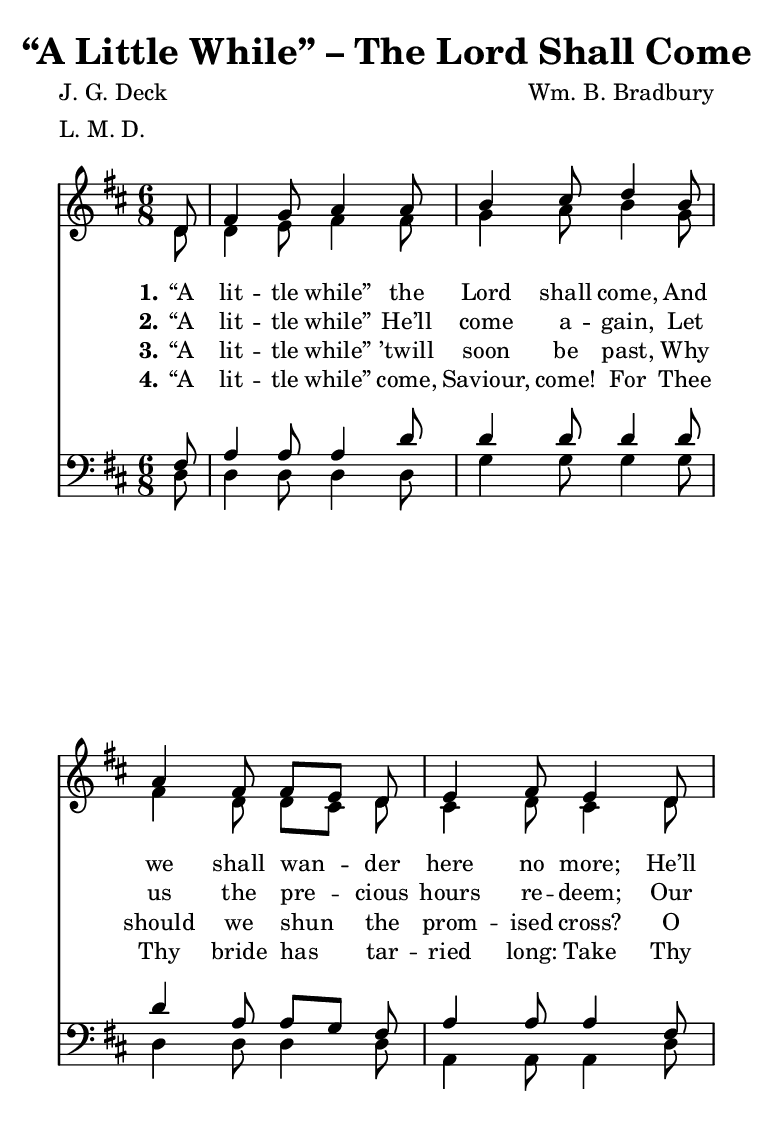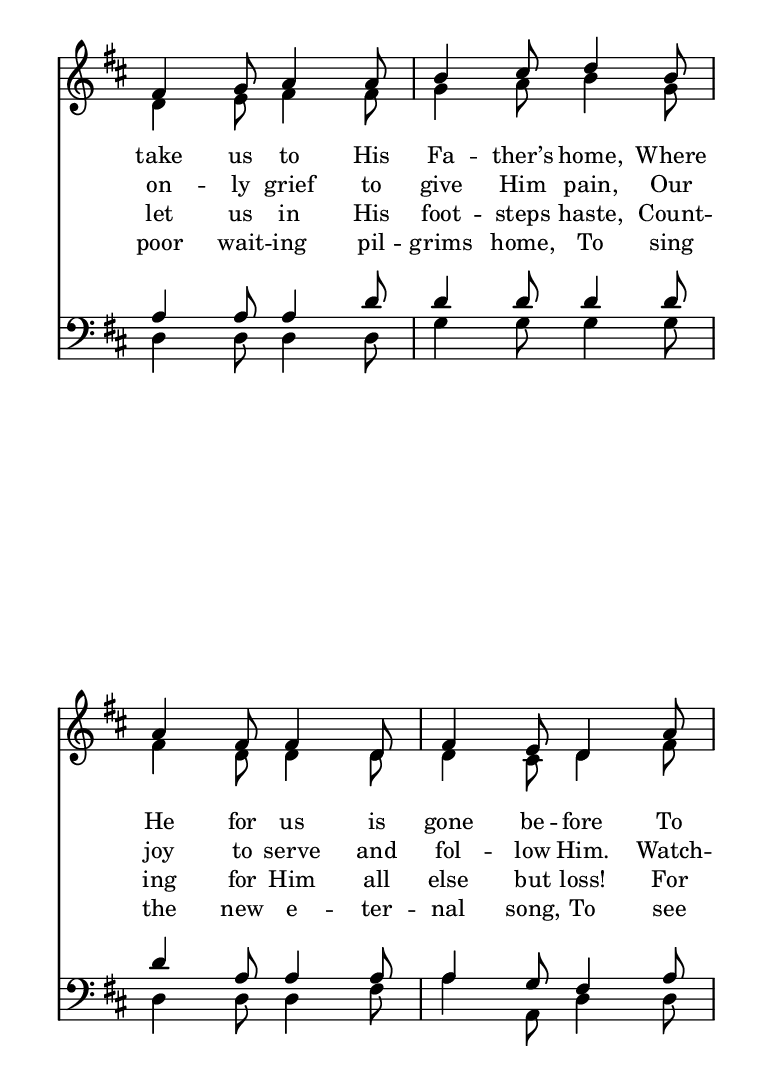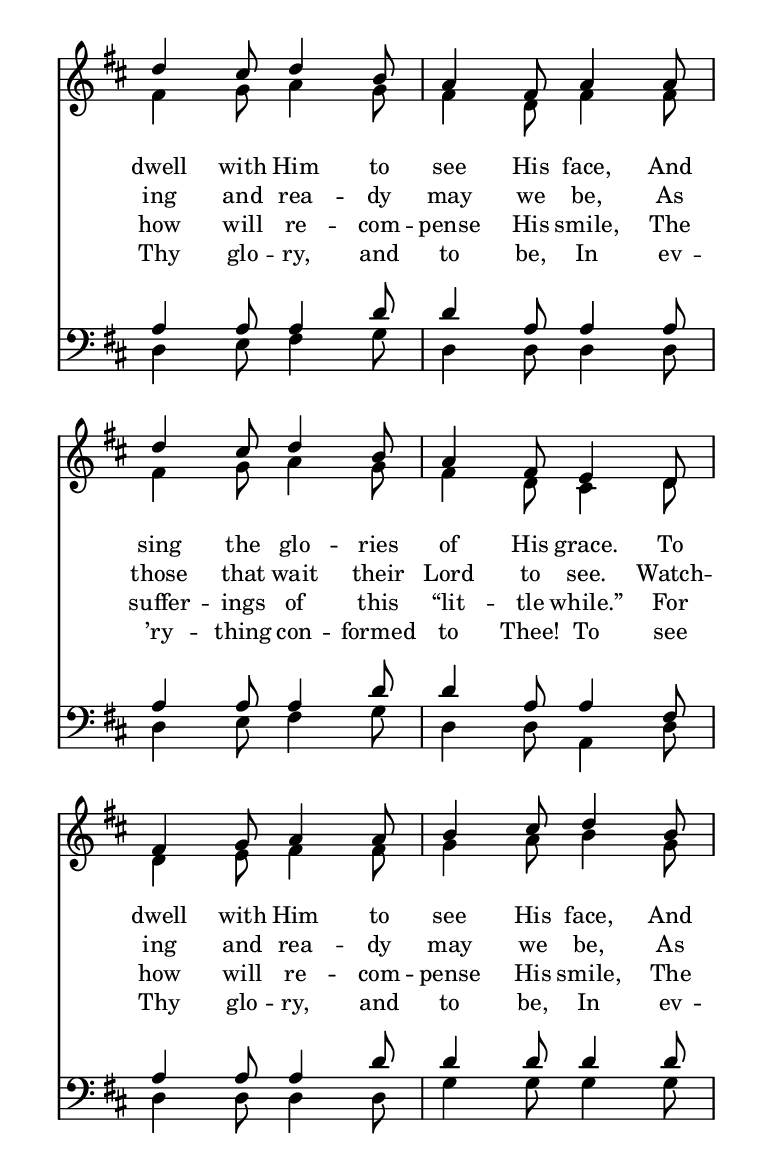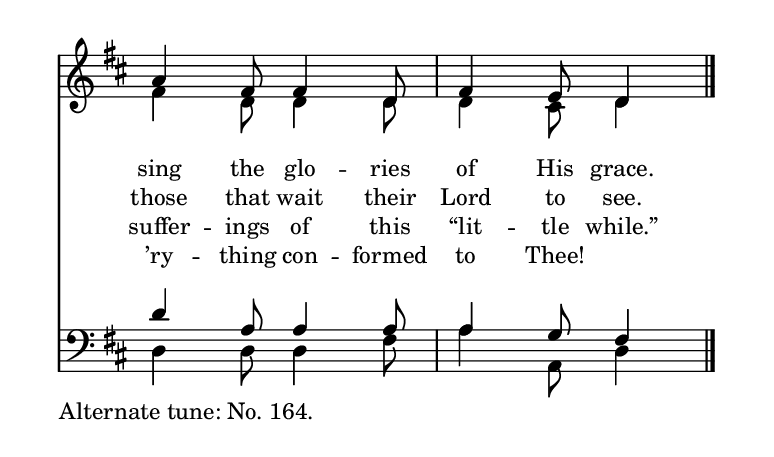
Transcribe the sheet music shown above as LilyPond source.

\include "common/global.ily"
\paper {
  \include "common/paper.ily"
  ragged-last-bottom = ##t
  page-count = #(cond (is-eogsized 2) (#t #f))
}

\header{
  hymnnumber = "144"
  title = "“A Little While” – The Lord Shall Come"
  tunename = "Sweet Hour of Prayer"
  meter = "L. M. D."
  poet = "J. G. Deck"
  composer = "Wm. B. Bradbury"
  %copyright = ""
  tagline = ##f
}

% for fermata in MIDI
ta = { \tempo 4=60 }
tb = { \tempo 4=30 }

patternAA = { c8 c4 }
patternAB = { c8 | c4 c8 c8[ c8] c8 | c4 c8 c4 }

global = {
  \include "common/overrides.ily"
  \override Staff.TimeSignature.style = #'()
  \time 6/8
  \override Score.MetronomeMark.transparent = ##t % hide all fermata changes too
  \ta
  \key d \major
  \partial 8
  \autoBeamOff
}

notesSoprano = {
\global
\relative c' {

  \changePitch \patternAA { d | fis g a a | b cis d }
  \changePitch \patternAB { b | a fis fis e d | e fis e }
  \changePitch \patternAA { d | fis g a a | b cis d } % same as line 1
  \changePitch \patternAA { b | a fis fis d | fis e d }

  \changePitch \patternAA { a' | d cis d b | a fis a }
  \changePitch \patternAA { a  | d cis d b | a fis e }
  \changePitch \patternAA { d | fis g a a | b cis d } % same as lines 1,3
  \changePitch \patternAA { b | a fis fis d | fis e d } % same as line 4

  \bar "|."

}
}

notesAlto = {
\global
\relative e' {

  \changePitch \patternAA { d | d e fis fis | g a b }
  \changePitch \patternAB { g | fis d d cis d | cis d cis }
  \changePitch \patternAA { d | d e fis fis | g a b }
  \changePitch \patternAA { g | fis d d d | d cis d }

  \changePitch \patternAA { fis | fis g a g | fis d fis }
  \changePitch \patternAA { fis | fis g a g | fis d cis }
  \changePitch \patternAA { d | d e fis fis | g a b }
  \changePitch \patternAA { g | fis d d d | d cis d }

}
}

notesTenor = {
\global
\relative a {

  \changePitch \patternAA { fis | a a a d | d d d }
  \changePitch \patternAB { d | d a a g fis | a a a }
  \changePitch \patternAA { fis | a a a d | d d d }
  \changePitch \patternAA { d | d a a a | a g fis }

  \changePitch \patternAA { a | a a a d | d a a }
  \changePitch \patternAA { a | a a a d | d a a }
  \changePitch \patternAA { fis | a a a d | d d d }
  \changePitch \patternAA { d | d a a a | a g fis }

}
}

notesBass = {
\global
\relative f {

  \changePitch \patternAA { d | d d d d | g g g }
  \changePitch \patternAA { g | d d d d | a a a }
  \changePitch \patternAA { d | d d d d | g g g }
  \changePitch \patternAA { g | d d d fis | a a, d }

  \changePitch \patternAA { d | d e fis g | d d d }
  \changePitch \patternAA { d | d e fis g | d d a }
  \changePitch \patternAA { d | d d d d | g g g }
  \changePitch \patternAA { g | d d d fis | a a, d }

}
}

wordsA = \lyricmode {
\set stanza = "1."

“A lit -- tle while” the Lord shall come,
And we shall wan -- der here no more;
He’ll take us to His Fa -- ther’s home,
Where He for us is gone be -- fore
To dwell with Him to see His face,
And sing the glo -- ries of His grace.
To dwell with Him to see His face,
And sing the glo -- ries of His grace.

}

wordsB = \lyricmode {
\set stanza = "2."

“A lit -- tle while” He’ll come a -- gain,
Let us the pre -- cious hours re -- deem;
Our on -- ly grief to give Him pain,
Our joy to serve and fol -- low Him.
Watch -- ing and rea -- dy may we be,
As those that wait their Lord to see.
Watch -- ing and rea -- dy may we be,
As those that wait their Lord to see.

}

wordsC = \lyricmode {
\set stanza = "3."

“A lit -- tle while” ’twill soon be past,
Why should we shun the prom -- ised cross?
O let us in His foot -- steps haste,
Count -- ing for Him all else but loss!
For how will re -- com -- pense His smile,
The suffer -- ings of this “lit -- tle while.”
For how will re -- com -- pense His smile,
The suffer -- ings of this “lit -- tle while.”

}

wordsD = \lyricmode {
\set stanza = "4."

“A lit -- tle while” come, Saviour, come!
For Thee Thy bride has tar -- ried long:
Take Thy poor wait -- ing pil -- grims home,
To sing the new e -- ter -- nal song,
To see Thy glo -- ry, and to be,
In ev -- ’ry -- thing con -- formed to Thee!
To see Thy glo -- ry, and to be,
In ev -- ’ry -- thing con -- formed to Thee!

}

\score {
  \context ChoirStaff <<
    \context Staff = upper <<
      \set ChoirStaff.systemStartDelimiter = #'SystemStartBar
      \context Voice  = sopranos { \voiceOne << \notesSoprano >> }
      \context Voice  = altos { \voiceTwo << \notesAlto >> }
      \context Lyrics = one   \lyricsto sopranos \wordsA
      \context Lyrics = two   \lyricsto sopranos \wordsB
      \context Lyrics = three \lyricsto sopranos \wordsC
      \context Lyrics = four  \lyricsto sopranos \wordsD
    >>
    \context Staff = men <<
      \clef bass
      \context Voice  = tenors { \voiceOne << \notesTenor >> }
      \context Voice  = basses { \voiceTwo << \notesBass >> }
    >>
  >>
  \layout {
    \include "common/layout.ily"
  }
  \midi{
    \include "common/midi.ily"
  }
}

\noPageBreak

\markup {
	\raise #5
	\line { Alternate tune: No. 164. }
}

\version "2.18.0"  % necessary for upgrading to future LilyPond versions.

% vi:set et ts=2 sw=2 ai nocindent syntax=lilypond:
